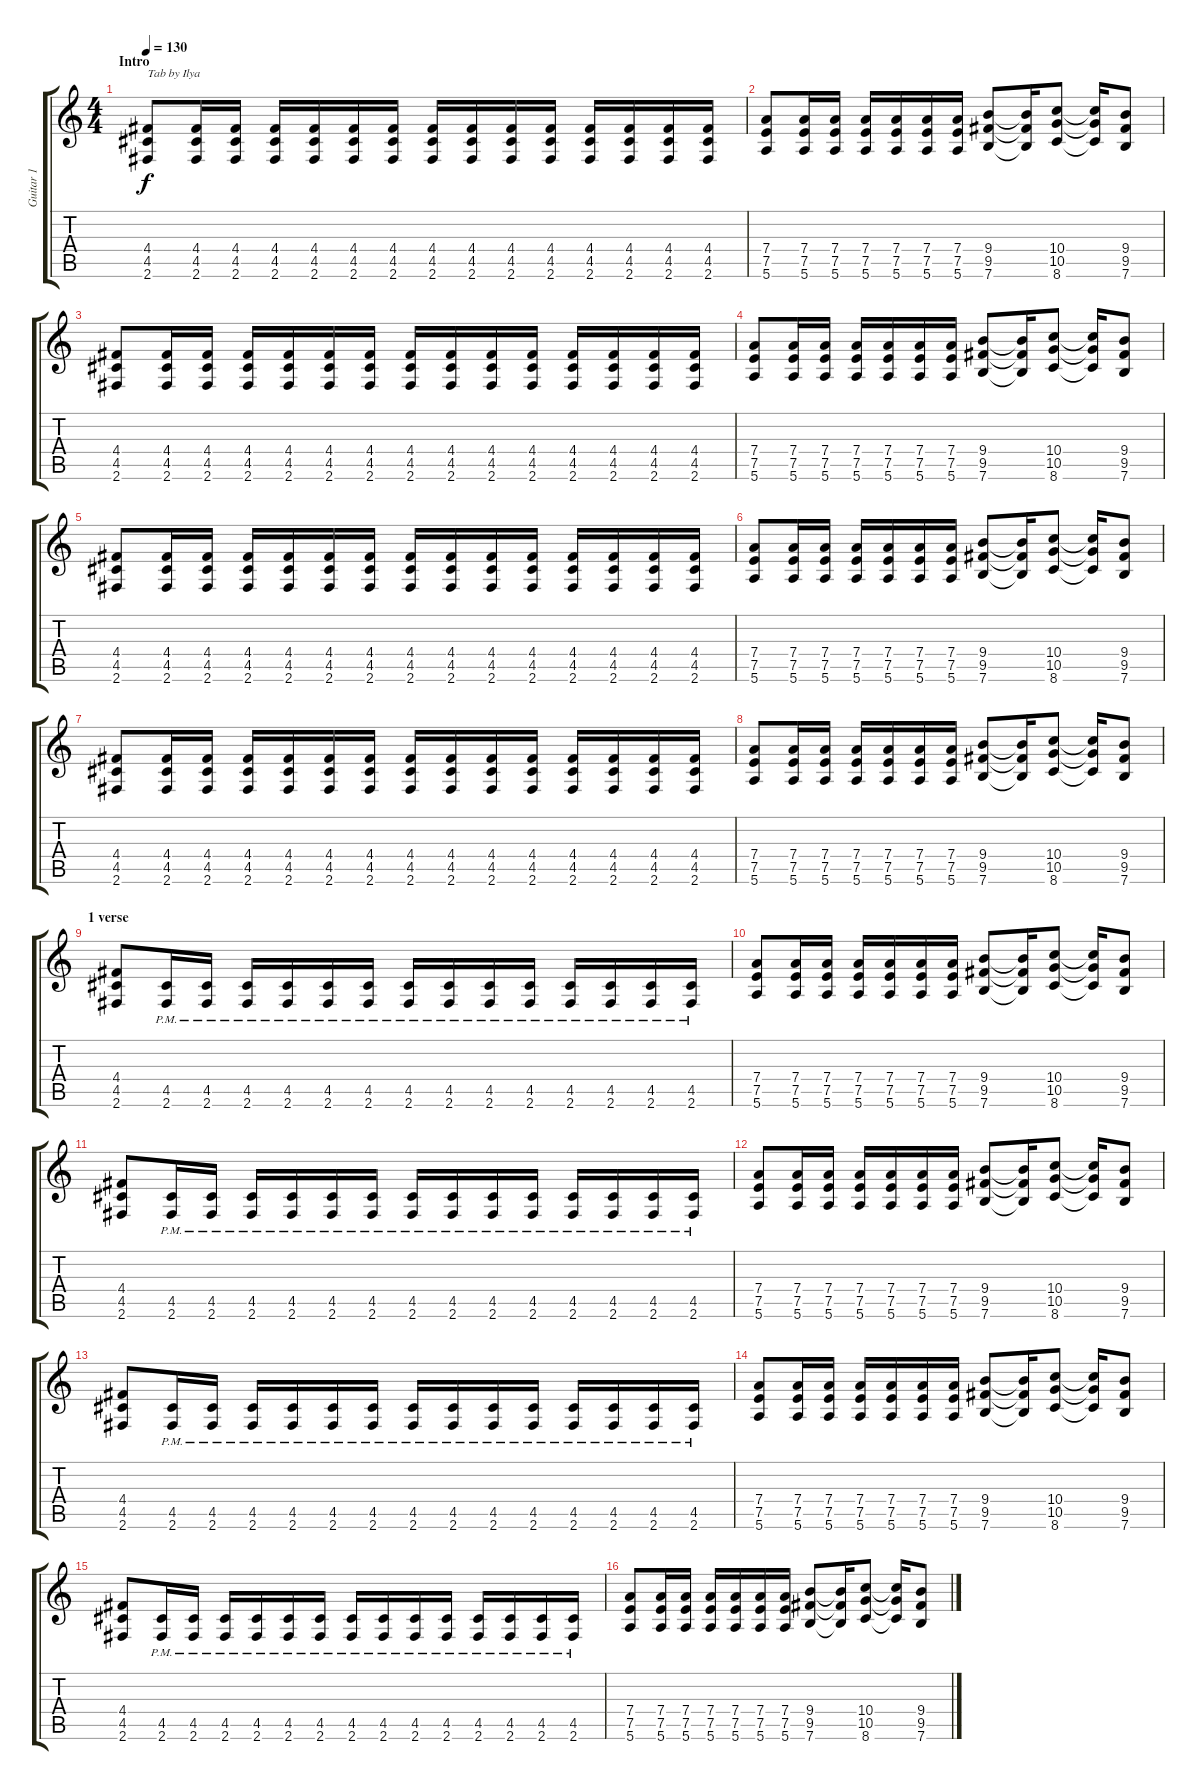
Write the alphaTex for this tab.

\track ("Guitar 1" "Guitar 1") {instrument distortionguitar}
\staff {score tabs}
\tuning (E4 B3 G3 D3 A2 E2) {hide}
\ts (4 4)
\section ("" "Intro")
\tempo 130
\clef g2
\ks c
(4.4 4.5 2.6).8{txt "Tab by Ilya" dy f instrument distortionguitar} (4.4 4.5 2.6).16 (4.4 4.5 2.6).16 (4.4 4.5 2.6).16 (4.4 4.5 2.6).16 (4.4 4.5 2.6).16 (4.4 4.5 2.6).16 (4.4 4.5 2.6).16 (4.4 4.5 2.6).16 (4.4 4.5 2.6).16 (4.4 4.5 2.6).16 (4.4 4.5 2.6).16 (4.4 4.5 2.6).16 (4.4 4.5 2.6).16 (4.4 4.5 2.6).16 |
(7.4 7.5 5.6).8{txt ""} (7.4 7.5 5.6).16 (7.4 7.5 5.6).16 (7.4 7.5 5.6).16 (7.4 7.5 5.6).16 (7.4 7.5 5.6).16 (7.4 7.5 5.6).16 (9.4 9.5 7.6).8 (9.4{t} 9.5{t} 7.6{t}).16 (10.4 10.5 8.6).8 (10.4{t} 10.5{t} 8.6{t}).16 (9.4 9.5 7.6).8 |
(4.4 4.5 2.6).8 (4.4 4.5 2.6).16 (4.4 4.5 2.6).16 (4.4 4.5 2.6).16 (4.4 4.5 2.6).16 (4.4 4.5 2.6).16 (4.4 4.5 2.6).16 (4.4 4.5 2.6).16 (4.4 4.5 2.6).16 (4.4 4.5 2.6).16 (4.4 4.5 2.6).16 (4.4 4.5 2.6).16 (4.4 4.5 2.6).16 (4.4 4.5 2.6).16 (4.4 4.5 2.6).16 |
(7.4 7.5 5.6).8 (7.4 7.5 5.6).16 (7.4 7.5 5.6).16 (7.4 7.5 5.6).16 (7.4 7.5 5.6).16 (7.4 7.5 5.6).16 (7.4 7.5 5.6).16 (9.4 9.5 7.6).8 (9.4{t} 9.5{t} 7.6{t}).16 (10.4 10.5 8.6).8 (10.4{t} 10.5{t} 8.6{t}).16 (9.4 9.5 7.6).8 |
(4.4 4.5 2.6).8 (4.4 4.5 2.6).16 (4.4 4.5 2.6).16 (4.4 4.5 2.6).16 (4.4 4.5 2.6).16 (4.4 4.5 2.6).16 (4.4 4.5 2.6).16 (4.4 4.5 2.6).16 (4.4 4.5 2.6).16 (4.4 4.5 2.6).16 (4.4 4.5 2.6).16 (4.4 4.5 2.6).16 (4.4 4.5 2.6).16 (4.4 4.5 2.6).16 (4.4 4.5 2.6).16 |
(7.4 7.5 5.6).8 (7.4 7.5 5.6).16 (7.4 7.5 5.6).16 (7.4 7.5 5.6).16 (7.4 7.5 5.6).16 (7.4 7.5 5.6).16 (7.4 7.5 5.6).16 (9.4 9.5 7.6).8 (9.4{t} 9.5{t} 7.6{t}).16 (10.4 10.5 8.6).8 (10.4{t} 10.5{t} 8.6{t}).16 (9.4 9.5 7.6).8 |
(4.4 4.5 2.6).8 (4.4 4.5 2.6).16 (4.4 4.5 2.6).16 (4.4 4.5 2.6).16 (4.4 4.5 2.6).16 (4.4 4.5 2.6).16 (4.4 4.5 2.6).16 (4.4 4.5 2.6).16 (4.4 4.5 2.6).16 (4.4 4.5 2.6).16 (4.4 4.5 2.6).16 (4.4 4.5 2.6).16 (4.4 4.5 2.6).16 (4.4 4.5 2.6).16 (4.4 4.5 2.6).16 |
(7.4 7.5 5.6).8 (7.4 7.5 5.6).16 (7.4 7.5 5.6).16 (7.4 7.5 5.6).16 (7.4 7.5 5.6).16 (7.4 7.5 5.6).16 (7.4 7.5 5.6).16 (9.4 9.5 7.6).8 (9.4{t} 9.5{t} 7.6{t}).16 (10.4 10.5 8.6).8 (10.4{t} 10.5{t} 8.6{t}).16 (9.4 9.5 7.6).8 |
\section ("" "1 verse")
(4.4 4.5 2.6).8 (4.5{pm} 2.6{pm}).16 (4.5{pm} 2.6{pm}).16 (4.5{pm} 2.6{pm}).16 (4.5{pm} 2.6{pm}).16 (4.5{pm} 2.6{pm}).16 (4.5{pm} 2.6{pm}).16 (4.5{pm} 2.6{pm}).16 (4.5{pm} 2.6{pm}).16 (4.5{pm} 2.6{pm}).16 (4.5{pm} 2.6{pm}).16 (4.5{pm} 2.6{pm}).16 (4.5{pm} 2.6{pm}).16 (4.5{pm} 2.6{pm}).16 (4.5{pm} 2.6{pm}).16 |
(7.4 7.5 5.6).8 (7.4 7.5 5.6).16 (7.4 7.5 5.6).16 (7.4 7.5 5.6).16 (7.4 7.5 5.6).16 (7.4 7.5 5.6).16 (7.4 7.5 5.6).16 (9.4 9.5 7.6).8 (9.4{t} 9.5{t} 7.6{t}).16 (10.4 10.5 8.6).8 (10.4{t} 10.5{t} 8.6{t}).16 (9.4 9.5 7.6).8 |
(4.4 4.5 2.6).8 (4.5{pm} 2.6{pm}).16 (4.5{pm} 2.6{pm}).16 (4.5{pm} 2.6{pm}).16 (4.5{pm} 2.6{pm}).16 (4.5{pm} 2.6{pm}).16 (4.5{pm} 2.6{pm}).16 (4.5{pm} 2.6{pm}).16 (4.5{pm} 2.6{pm}).16 (4.5{pm} 2.6{pm}).16 (4.5{pm} 2.6{pm}).16 (4.5{pm} 2.6{pm}).16 (4.5{pm} 2.6{pm}).16 (4.5{pm} 2.6{pm}).16 (4.5{pm} 2.6{pm}).16 |
(7.4 7.5 5.6).8 (7.4 7.5 5.6).16 (7.4 7.5 5.6).16 (7.4 7.5 5.6).16 (7.4 7.5 5.6).16 (7.4 7.5 5.6).16 (7.4 7.5 5.6).16 (9.4 9.5 7.6).8 (9.4{t} 9.5{t} 7.6{t}).16 (10.4 10.5 8.6).8 (10.4{t} 10.5{t} 8.6{t}).16 (9.4 9.5 7.6).8 |
(4.4 4.5 2.6).8 (4.5{pm} 2.6{pm}).16 (4.5{pm} 2.6{pm}).16 (4.5{pm} 2.6{pm}).16 (4.5{pm} 2.6{pm}).16 (4.5{pm} 2.6{pm}).16 (4.5{pm} 2.6{pm}).16 (4.5{pm} 2.6{pm}).16 (4.5{pm} 2.6{pm}).16 (4.5{pm} 2.6{pm}).16 (4.5{pm} 2.6{pm}).16 (4.5{pm} 2.6{pm}).16 (4.5{pm} 2.6{pm}).16 (4.5{pm} 2.6{pm}).16 (4.5{pm} 2.6{pm}).16 |
(7.4 7.5 5.6).8 (7.4 7.5 5.6).16 (7.4 7.5 5.6).16 (7.4 7.5 5.6).16 (7.4 7.5 5.6).16 (7.4 7.5 5.6).16 (7.4 7.5 5.6).16 (9.4 9.5 7.6).8 (9.4{t} 9.5{t} 7.6{t}).16 (10.4 10.5 8.6).8 (10.4{t} 10.5{t} 8.6{t}).16 (9.4 9.5 7.6).8 |
(4.4 4.5 2.6).8 (4.5{pm} 2.6{pm}).16 (4.5{pm} 2.6{pm}).16 (4.5{pm} 2.6{pm}).16 (4.5{pm} 2.6{pm}).16 (4.5{pm} 2.6{pm}).16 (4.5{pm} 2.6{pm}).16 (4.5{pm} 2.6{pm}).16 (4.5{pm} 2.6{pm}).16 (4.5{pm} 2.6{pm}).16 (4.5{pm} 2.6{pm}).16 (4.5{pm} 2.6{pm}).16 (4.5{pm} 2.6{pm}).16 (4.5{pm} 2.6{pm}).16 (4.5{pm} 2.6{pm}).16 |
(7.4 7.5 5.6).8 (7.4 7.5 5.6).16 (7.4 7.5 5.6).16 (7.4 7.5 5.6).16 (7.4 7.5 5.6).16 (7.4 7.5 5.6).16 (7.4 7.5 5.6).16 (9.4 9.5 7.6).8 (9.4{t} 9.5{t} 7.6{t}).16 (10.4 10.5 8.6).8 (10.4{t} 10.5{t} 8.6{t}).16 (9.4 9.5 7.6).8
